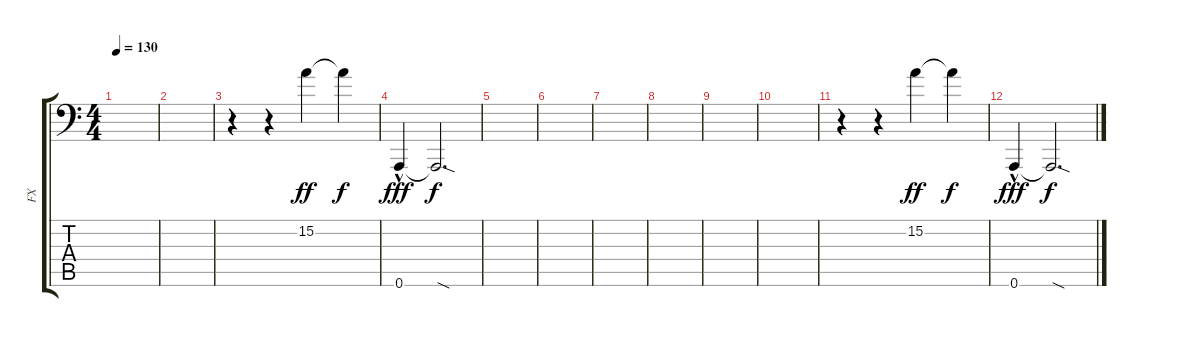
\track ("FX" "FX") {instrument ocarina}
\staff {score tabs}
\tuning (B3 Gb3 D3 A2 E2 A1) {hide}
\ts (4 4)
\tempo 130
\clef f4
\ks c
|
|
r.4{instrument reversecymbal} r.4 15.2.4{dy ff} 15.2{t}.4{dy f} |
0.6{hac}.4{dy fff instrument ocarina} 0.6{sod t}.2{d dy f} |
|
|
|
|
|
|
r.4{instrument reversecymbal} r.4 15.2.4{dy ff} 15.2{t}.4{dy f} |
0.6{hac}.4{dy fff instrument ocarina} 0.6{sod t}.2{d dy f}
